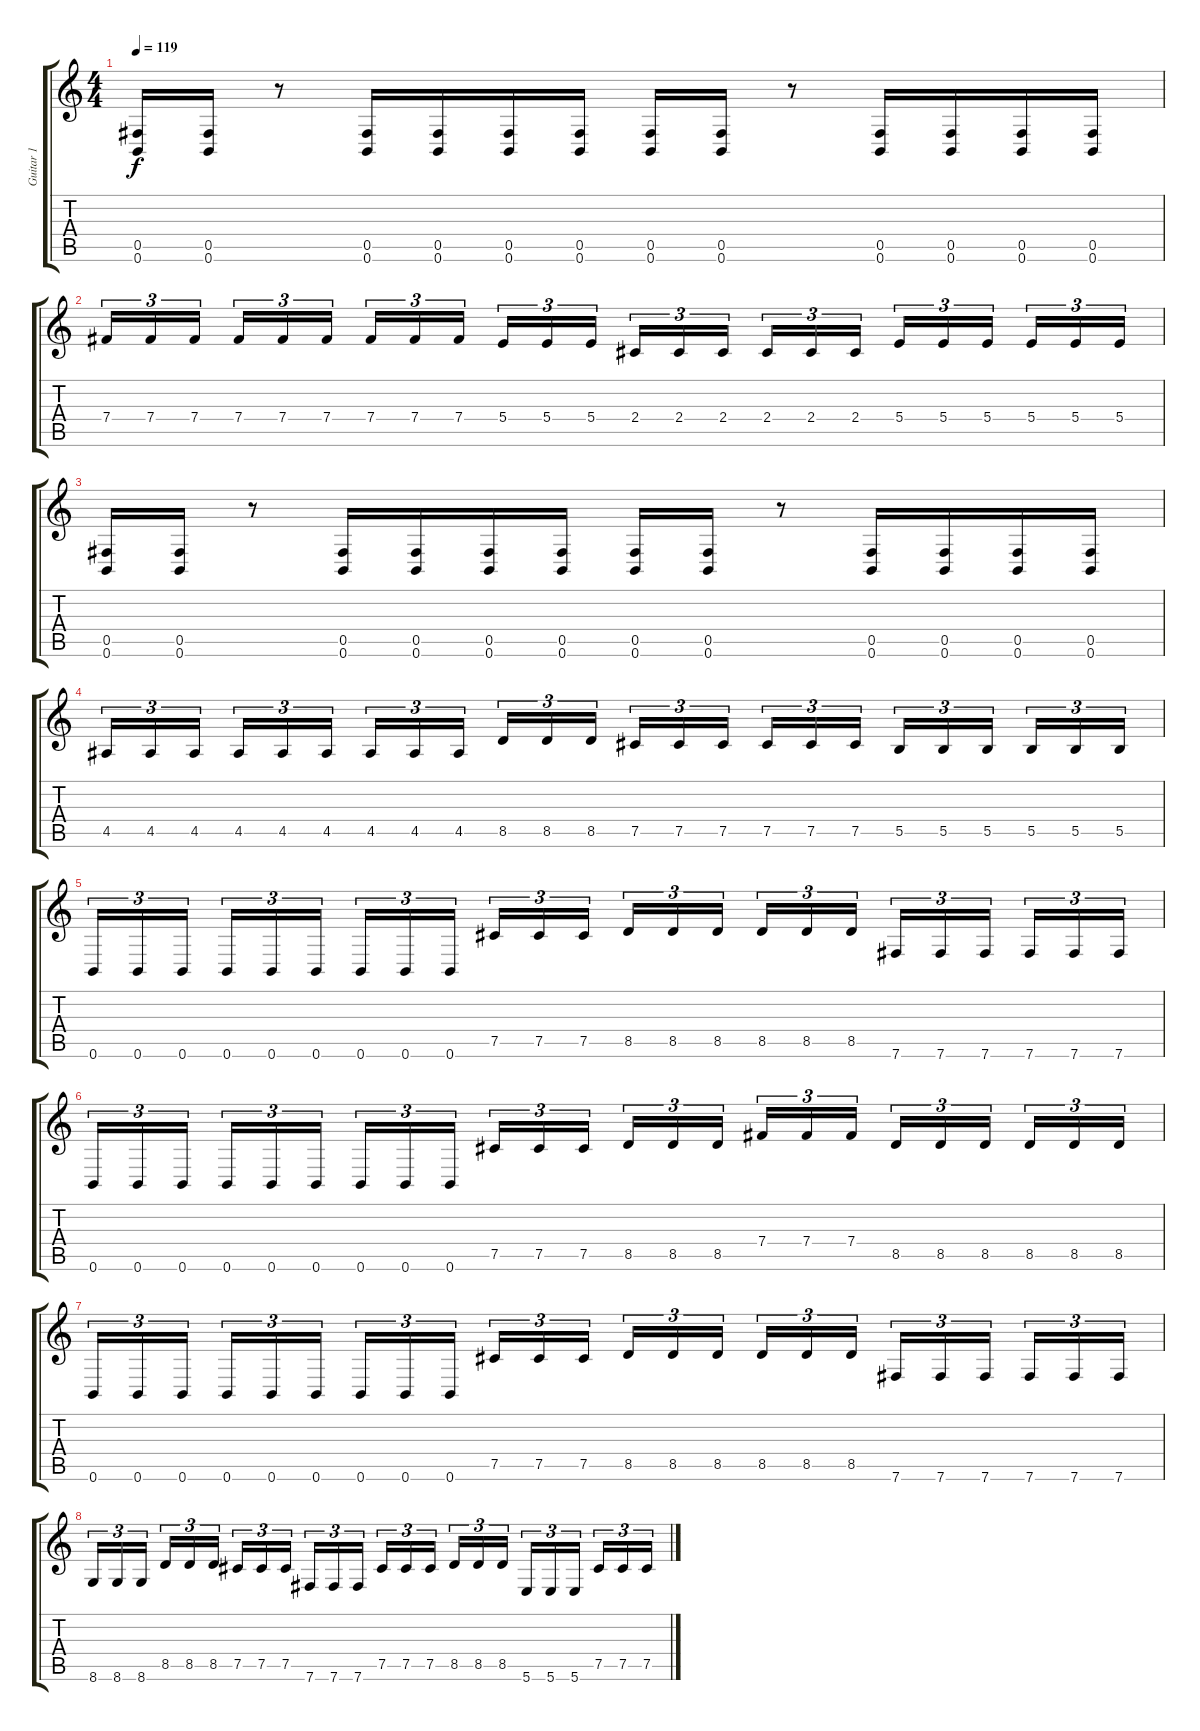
\track ("Guitar 1" "Guitar 1") {instrument distortionguitar}
\staff {score tabs}
\tuning (Db4 Ab3 E3 B2 Gb2 B1) {hide}
\ts (4 4)
\tempo 119
\clef g2
\ks c
(0.5 0.6).16{dy f} (0.5 0.6).16 r.8 (0.5 0.6).16 (0.5 0.6).16 (0.5 0.6).16 (0.5 0.6).16 (0.5 0.6).16 (0.5 0.6).16 r.8 (0.5 0.6).16 (0.5 0.6).16 (0.5 0.6).16 (0.5 0.6).16 |
7.4.16{tu (3 2)} 7.4.16{tu (3 2)} 7.4.16{tu (3 2)} 7.4.16{tu (3 2)} 7.4.16{tu (3 2)} 7.4.16{tu (3 2)} 7.4.16{tu (3 2)} 7.4.16{tu (3 2)} 7.4.16{tu (3 2)} 5.4.16{tu (3 2)} 5.4.16{tu (3 2)} 5.4.16{tu (3 2)} 2.4.16{tu (3 2)} 2.4.16{tu (3 2)} 2.4.16{tu (3 2)} 2.4.16{tu (3 2)} 2.4.16{tu (3 2)} 2.4.16{tu (3 2)} 5.4.16{tu (3 2)} 5.4.16{tu (3 2)} 5.4.16{tu (3 2)} 5.4.16{tu (3 2)} 5.4.16{tu (3 2)} 5.4.16{tu (3 2)} |
(0.5 0.6).16 (0.5 0.6).16 r.8 (0.5 0.6).16 (0.5 0.6).16 (0.5 0.6).16 (0.5 0.6).16 (0.5 0.6).16 (0.5 0.6).16 r.8 (0.5 0.6).16 (0.5 0.6).16 (0.5 0.6).16 (0.5 0.6).16 |
4.5.16{tu (3 2)} 4.5.16{tu (3 2)} 4.5.16{tu (3 2)} 4.5.16{tu (3 2)} 4.5.16{tu (3 2)} 4.5.16{tu (3 2)} 4.5.16{tu (3 2)} 4.5.16{tu (3 2)} 4.5.16{tu (3 2)} 8.5.16{tu (3 2)} 8.5.16{tu (3 2)} 8.5.16{tu (3 2)} 7.5.16{tu (3 2)} 7.5.16{tu (3 2)} 7.5.16{tu (3 2)} 7.5.16{tu (3 2)} 7.5.16{tu (3 2)} 7.5.16{tu (3 2)} 5.5.16{tu (3 2)} 5.5.16{tu (3 2)} 5.5.16{tu (3 2)} 5.5.16{tu (3 2)} 5.5.16{tu (3 2)} 5.5.16{tu (3 2)} |
0.6.16{tu (3 2)} 0.6.16{tu (3 2)} 0.6.16{tu (3 2)} 0.6.16{tu (3 2)} 0.6.16{tu (3 2)} 0.6.16{tu (3 2)} 0.6.16{tu (3 2)} 0.6.16{tu (3 2)} 0.6.16{tu (3 2)} 7.5.16{tu (3 2)} 7.5.16{tu (3 2)} 7.5.16{tu (3 2)} 8.5.16{tu (3 2)} 8.5.16{tu (3 2)} 8.5.16{tu (3 2)} 8.5.16{tu (3 2)} 8.5.16{tu (3 2)} 8.5.16{tu (3 2)} 7.6.16{tu (3 2)} 7.6.16{tu (3 2)} 7.6.16{tu (3 2)} 7.6.16{tu (3 2)} 7.6.16{tu (3 2)} 7.6.16{tu (3 2)} |
0.6.16{tu (3 2)} 0.6.16{tu (3 2)} 0.6.16{tu (3 2)} 0.6.16{tu (3 2)} 0.6.16{tu (3 2)} 0.6.16{tu (3 2)} 0.6.16{tu (3 2)} 0.6.16{tu (3 2)} 0.6.16{tu (3 2)} 7.5.16{tu (3 2)} 7.5.16{tu (3 2)} 7.5.16{tu (3 2)} 8.5.16{tu (3 2)} 8.5.16{tu (3 2)} 8.5.16{tu (3 2)} 7.4.16{tu (3 2)} 7.4.16{tu (3 2)} 7.4.16{tu (3 2)} 8.5.16{tu (3 2)} 8.5.16{tu (3 2)} 8.5.16{tu (3 2)} 8.5.16{tu (3 2)} 8.5.16{tu (3 2)} 8.5.16{tu (3 2)} |
0.6.16{tu (3 2)} 0.6.16{tu (3 2)} 0.6.16{tu (3 2)} 0.6.16{tu (3 2)} 0.6.16{tu (3 2)} 0.6.16{tu (3 2)} 0.6.16{tu (3 2)} 0.6.16{tu (3 2)} 0.6.16{tu (3 2)} 7.5.16{tu (3 2)} 7.5.16{tu (3 2)} 7.5.16{tu (3 2)} 8.5.16{tu (3 2)} 8.5.16{tu (3 2)} 8.5.16{tu (3 2)} 8.5.16{tu (3 2)} 8.5.16{tu (3 2)} 8.5.16{tu (3 2)} 7.6.16{tu (3 2)} 7.6.16{tu (3 2)} 7.6.16{tu (3 2)} 7.6.16{tu (3 2)} 7.6.16{tu (3 2)} 7.6.16{tu (3 2)} |
8.6.16{tu (3 2)} 8.6.16{tu (3 2)} 8.6.16{tu (3 2)} 8.5.16{tu (3 2)} 8.5.16{tu (3 2)} 8.5.16{tu (3 2)} 7.5.16{tu (3 2)} 7.5.16{tu (3 2)} 7.5.16{tu (3 2)} 7.6.16{tu (3 2)} 7.6.16{tu (3 2)} 7.6.16{tu (3 2)} 7.5.16{tu (3 2)} 7.5.16{tu (3 2)} 7.5.16{tu (3 2)} 8.5.16{tu (3 2)} 8.5.16{tu (3 2)} 8.5.16{tu (3 2)} 5.6.16{tu (3 2)} 5.6.16{tu (3 2)} 5.6.16{tu (3 2)} 7.5.16{tu (3 2)} 7.5.16{tu (3 2)} 7.5.16{tu (3 2)}
